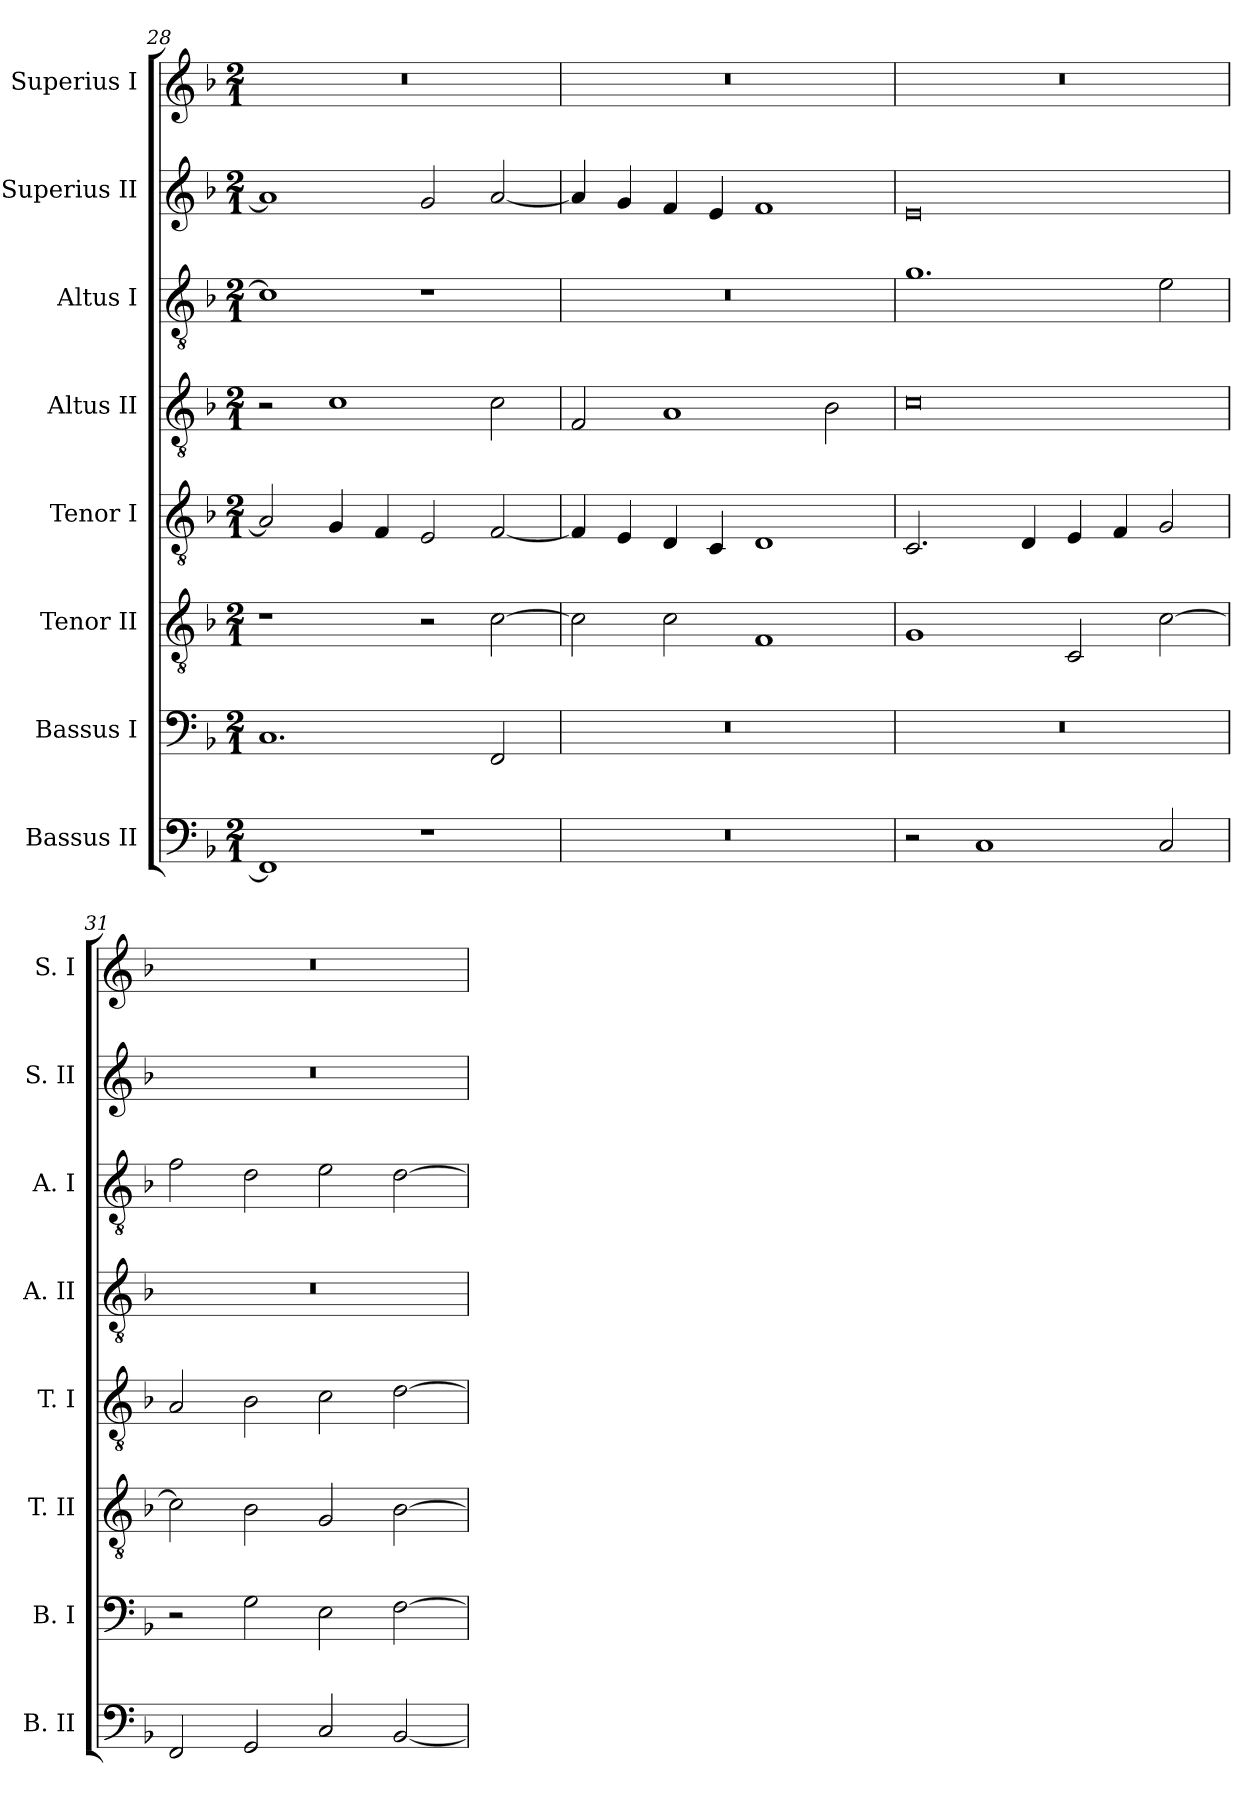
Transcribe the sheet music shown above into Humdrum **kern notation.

**kern	**kern	**kern	**kern	**kern	**kern	**kern	**kern
*part8	*part7	*part6	*part5	*part4	*part3	*part2	*part1
*staff8	*staff7	*staff6	*staff5	*staff4	*staff3	*staff2	*staff1
*I"Bassus II	*I"Bassus I	*I"Tenor II	*I"Tenor I	*I"Altus II	*I"Altus I	*I"Superius II	*I"Superius I
*I'B. II	*I'B. I	*I'T. II	*I'T. I	*I'A. II	*I'A. I	*I'S. II	*I'S. I
*clefF4	*clefF4	*clefGv2	*clefGv2	*clefGv2	*clefGv2	*clefG2	*clefG2
*k[b-]	*k[b-]	*k[b-]	*k[b-]	*k[b-]	*k[b-]	*k[b-]	*k[b-]
*F:	*F:	*F:	*F:	*F:	*F:	*F:	*F:
*M2/1	*M2/1	*M2/1	*M2/1	*M2/1	*M2/1	*M2/1	*M2/1
=28	=28	=28	=28	=28	=28	=28	=28
1FF]	1.C	1r	2A]	2r	1c]	1a]	0r
.	.	.	4G	1c	.	.	.
.	.	.	4F	.	.	.	.
1r	.	2r	2E	.	1r	2g	.
.	2FF	[2c	[2F	2c	.	[2a	.
=29	=29	=29	=29	=29	=29	=29	=29
0r	0r	2c]	4F]	2F	0r	4a]	0r
.	.	.	4E	.	.	4g	.
.	.	2c	4D	1A	.	4f	.
.	.	.	4C	.	.	4e	.
.	.	1F	1D	.	.	1f	.
.	.	.	.	2B-	.	.	.
=30	=30	=30	=30	=30	=30	=30	=30
2r	0r	1G	2.C	0c	1.g	0e	0r
1C	.	.	.	.	.	.	.
.	.	.	4D	.	.	.	.
.	.	2C	4E	.	.	.	.
.	.	.	4F	.	.	.	.
2C	.	[2c	2G	.	2e	.	.
=31	=31	=31	=31	=31	=31	=31	=31
2FF	2r	2c]	2A	0r	2f	0r	0r
2GG	2G	2B-	2B-	.	2d	.	.
2C	2E	2G	2c	.	2e	.	.
[2BB-	[2F	[2B-	[2d	.	[2d	.	.
=	=	=	=	=	=	=	=
*-	*-	*-	*-	*-	*-	*-	*-
